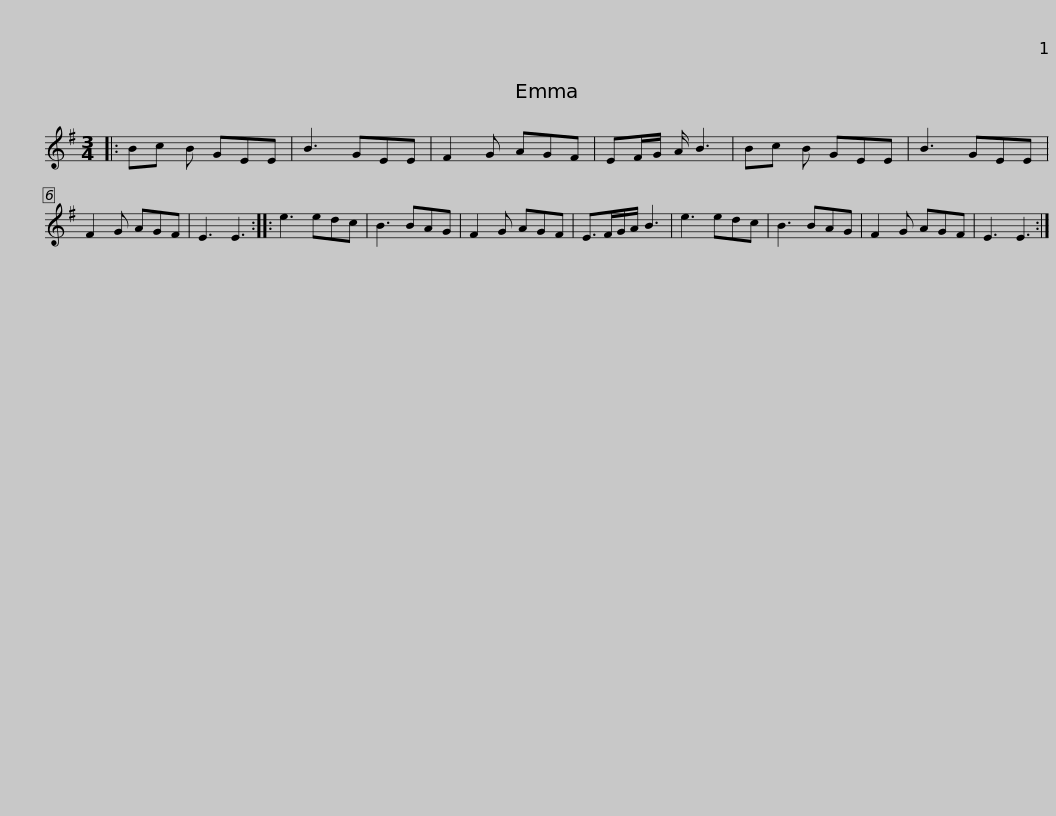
X:1
L:1/8
M:3/4
I:linebreak $
K:Emin
V:1 treble
V:1
|: Bc B GEE | B3 GEE | F2 G AGF | EF/G/ A/ B3 | Bc B GEE | %5
 B3 GEE | F2 G AGF | E3 E3 ::$ e3 edc | B3 BAG | %10
 F2 G AGF | E>FG/A/ B3 | e3 edc | B3 BAG | F2 G AGF | %15
 E3 E3 :| %16
